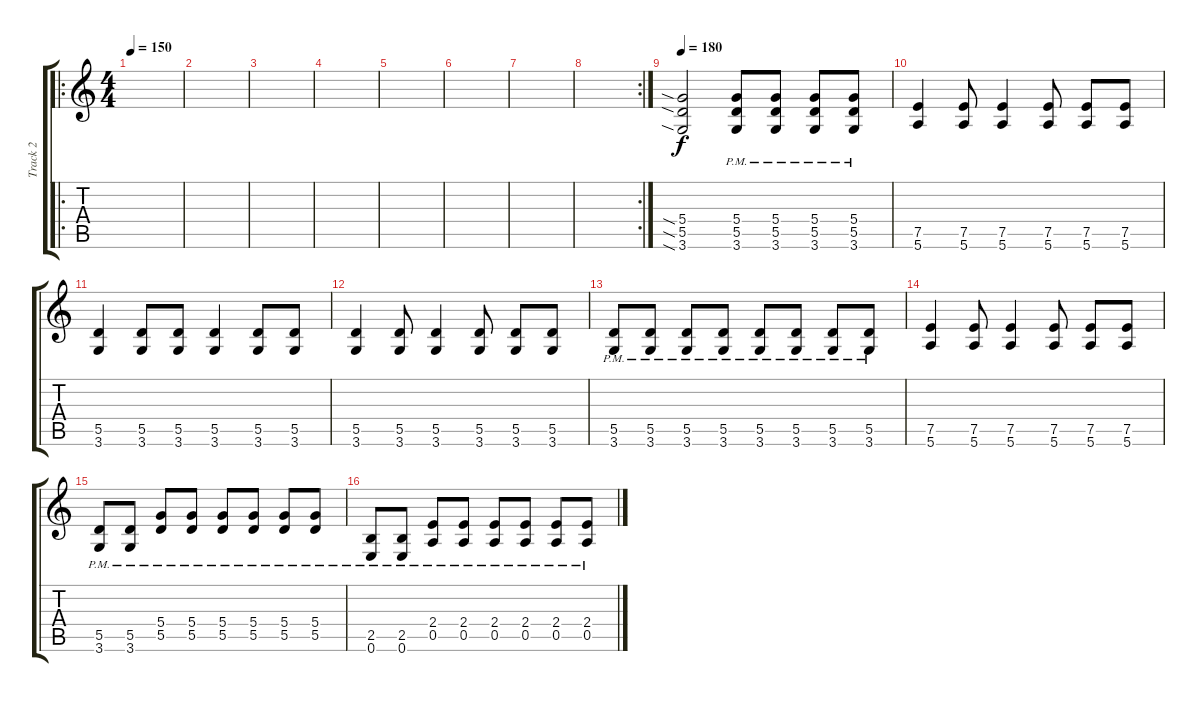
\track ("Track 2" "Track 2") {solo instrument distortionguitar}
\staff {score tabs}
\tuning (E4 B3 G3 D3 A2 E2) {hide}
\ro
\ts (4 4)
\tempo 150
\clef g2
\ks c
|
|
|
|
|
|
|
\rc 2
|
\tempo 180
(5.4{sia} 5.5{sia} 3.6{sia}).2 (5.4{pm} 5.5{pm} 3.6{pm}).8 (5.4{pm} 5.5{pm} 3.6{pm}).8 (5.4{pm} 5.5{pm} 3.6{pm}).8 (5.4{pm} 5.5{pm} 3.6{pm}).8 |
(7.5 5.6).4 (7.5 5.6).8 (7.5 5.6).4 (7.5 5.6).8 (7.5 5.6).8 (7.5 5.6).8 |
(5.5 3.6).4 (5.5 3.6).8 (5.5 3.6).8 (5.5 3.6).4 (5.5 3.6).8 (5.5 3.6).8 |
(5.5 3.6).4 (5.5 3.6).8 (5.5 3.6).4 (5.5 3.6).8 (5.5 3.6).8 (5.5 3.6).8 |
(5.5{pm} 3.6{pm}).8 (5.5{pm} 3.6{pm}).8 (5.5{pm} 3.6{pm}).8 (5.5{pm} 3.6{pm}).8 (5.5{pm} 3.6{pm}).8 (5.5{pm} 3.6{pm}).8 (5.5{pm} 3.6{pm}).8 (5.5{pm} 3.6{pm}).8 |
(7.5 5.6).4 (7.5 5.6).8 (7.5 5.6).4 (7.5 5.6).8 (7.5 5.6).8 (7.5 5.6).8 |
(5.5{pm} 3.6{pm}).8 (5.5{pm} 3.6{pm}).8 (5.4{pm} 5.5{pm}).8 (5.4{pm} 5.5{pm}).8 (5.4{pm} 5.5{pm}).8 (5.4{pm} 5.5{pm}).8 (5.4{pm} 5.5{pm}).8 (5.4{pm} 5.5{pm}).8 |
(2.5{pm} 0.6{pm}).8 (2.5{pm} 0.6{pm}).8 (2.4 0.5{pm}).8 (2.4 0.5{pm}).8 (2.4 0.5{pm}).8 (2.4 0.5{pm}).8 (2.4 0.5{pm}).8 (2.4 0.5{pm}).8
